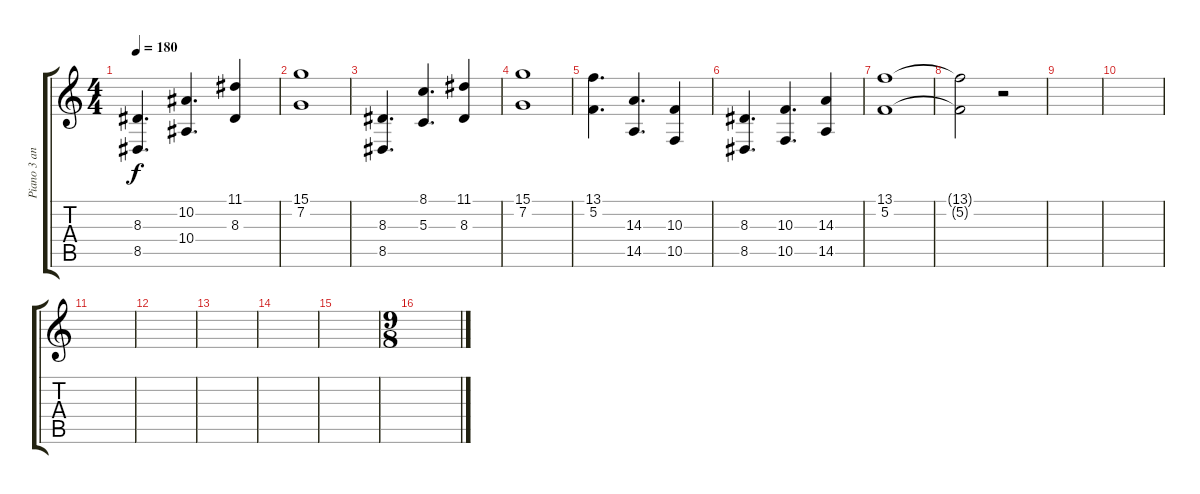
\track ("Piano 3 and further synths" "Piano 3 an") {instrument acousticgrandpiano}
\staff {score tabs}
\tuning (E4 C4 G3 C3 G2 C2) {hide}
\ts (4 4)
\tempo 180
\clef g2
\ks c
(8.3 8.5).4{d dy f instrument lead1square} (10.2 10.4).4{d} (11.1 8.3).4 |
(15.1 7.2).1 |
(8.3 8.5).4{d} (8.1 5.3).4{d} (11.1 8.3).4 |
(15.1 7.2).1 |
(13.1 5.2).4{d} (14.3 14.5).4{d} (10.3 10.5).4 |
(8.3 8.5).4{d} (10.3 10.5).4{d} (14.3 14.5).4 |
(13.1 5.2).1 |
(13.1{t} 5.2{t}).2 r.2 |
|
|
|
|
|
|
|
\ts (9 8)
